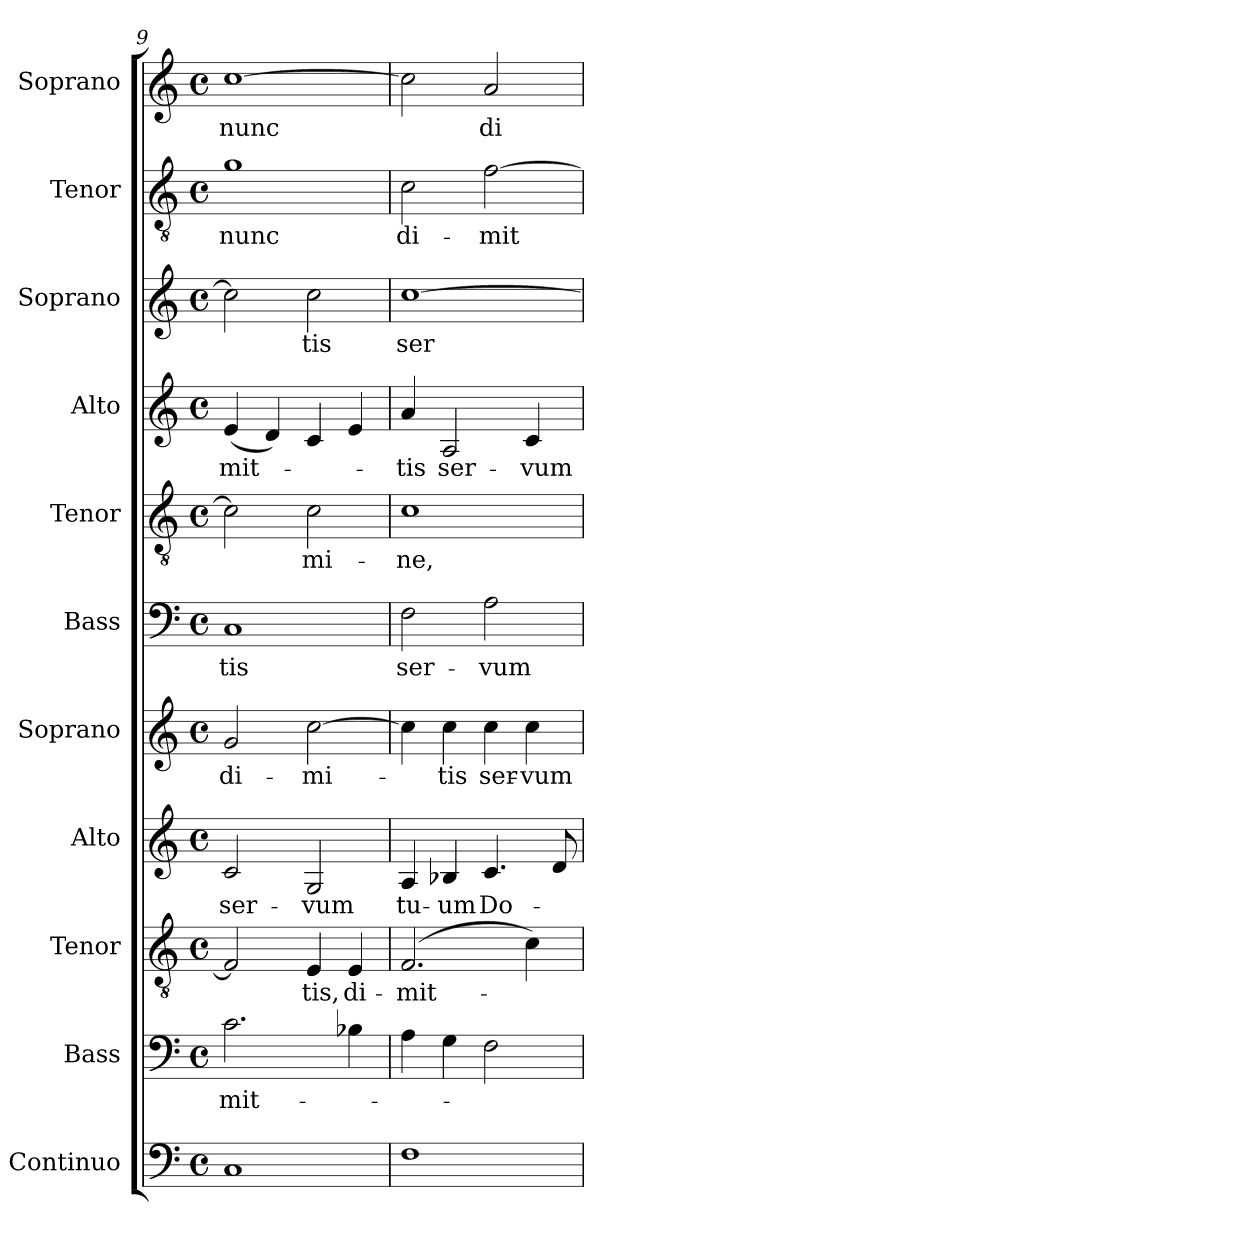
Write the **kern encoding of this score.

**kern	**kern	**text	**kern	**text	**kern	**text	**kern	**text	**kern	**text	**kern	**text	**kern	**text	**kern	**text	**kern	**text	**kern	**text
*part11	*part10	*part10	*part9	*part9	*part8	*part8	*part7	*part7	*part6	*part6	*part5	*part5	*part4	*part4	*part3	*part3	*part2	*part2	*part1	*part1
*staff11	*staff10	*staff10	*staff9	*staff9	*staff8	*staff8	*staff7	*staff7	*staff6	*staff6	*staff5	*staff5	*staff4	*staff4	*staff3	*staff3	*staff2	*staff2	*staff1	*staff1
*I"Continuo	*I"Bass	*	*I"Tenor	*	*I"Alto	*	*I"Soprano	*	*I"Bass	*	*I"Tenor	*	*I"Alto	*	*I"Soprano	*	*I"Tenor	*	*I"Soprano	*
*I'Cont.	*I'B.	*	*I'T.	*	*I'A.	*	*I'S.	*	*I'B.	*	*I'T.	*	*I'A.	*	*I'S.	*	*I'T.	*	*I'S.	*
*clefF4	*clefF4	*	*clefGv2	*	*clefG2	*	*clefG2	*	*clefF4	*	*clefGv2	*	*clefG2	*	*clefG2	*	*clefGv2	*	*clefG2	*
*	*	*	*ITrd7c12	*	*	*	*	*	*	*	*ITrd7c12	*	*	*	*	*	*ITrd7c12	*	*	*
*k[]	*k[]	*	*k[]	*	*k[]	*	*k[]	*	*k[]	*	*k[]	*	*k[]	*	*k[]	*	*k[]	*	*k[]	*
*C:	*C:	*	*C:	*	*C:	*	*C:	*	*C:	*	*C:	*	*C:	*	*C:	*	*C:	*	*C:	*
*M4/4	*M4/4	*	*M4/4	*	*M4/4	*	*M4/4	*	*M4/4	*	*M4/4	*	*M4/4	*	*M4/4	*	*M4/4	*	*M4/4	*
*met(c)	*met(c)	*	*met(c)	*	*met(c)	*	*met(c)	*	*met(c)	*	*met(c)	*	*met(c)	*	*met(c)	*	*met(c)	*	*met(c)	*
=9	=9	=9	=9	=9	=9	=9	=9	=9	=9	=9	=9	=9	=9	=9	=9	=9	=9	=9	=9	=9
!	!	!LO:LY:b:color=#000000	!	!	!	!	!	!	!	!	!	!	!	!	!	!	!	!	!	!
!	!	!	!	!	!	!LO:LY:b:color=#000000	!	!	!	!	!	!	!	!	!	!	!	!	!	!
!	!	!	!	!	!	!	!	!LO:LY:b:color=#000000	!	!	!	!	!	!	!	!	!	!	!	!
!	!	!	!	!	!	!	!	!	!	!LO:LY:b:color=#000000	!	!	!	!	!	!	!	!	!	!
!	!	!	!	!	!	!	!	!	!	!	!	!	!	!LO:LY:b:color=#000000	!	!	!	!	!	!
!	!	!	!	!	!	!	!	!	!	!	!	!	!	!	!	!	!	!LO:LY:b:color=#000000	!	!
!	!	!	!	!	!	!	!	!	!	!	!	!	!	!	!	!	!	!	!	!LO:LY:b:color=#000000
1Ci	2.ci\	-mit-	2FFi/]	.	2ci/	ser-	2gi/	di-	1Ci	-tis	2Ci\]	.	(4ei/	-mit-	2cci\]	.	1Gi	nunc	[1cci	nunc
.	.	.	.	.	.	.	.	.	.	.	.	.	4di/)	.	.	.	.	.	.	.
!	!	!	!	!LO:LY:b:color=#000000	!	!	!	!	!	!	!	!	!	!	!	!	!	!	!	!
!	!	!	!	!	!	!LO:LY:b:color=#000000	!	!	!	!	!	!	!	!	!	!	!	!	!	!
!	!	!	!	!	!	!	!	!LO:LY:b:color=#000000	!	!	!	!	!	!	!	!	!	!	!	!
!	!	!	!	!	!	!	!	!	!	!	!	!LO:LY:b:color=#000000	!	!	!	!	!	!	!	!
!	!	!	!	!	!	!	!	!	!	!	!	!	!	!	!	!LO:LY:b:color=#000000	!	!	!	!
.	.	.	4EEi/	-tis,	2Gi/	-vum	[2cci\	-mi-	.	.	2Ci\	-mi-	4ci/	.	2cci\	-tis	.	.	.	.
!	!	!	!	!LO:LY:b:color=#000000	!	!	!	!	!	!	!	!	!	!	!	!	!	!	!	!
.	4B-i\	.	4EEi/	di-	.	.	.	.	.	.	.	.	4ei/	.	.	.	.	.	.	.
=10	=10	=10	=10	=10	=10	=10	=10	=10	=10	=10	=10	=10	=10	=10	=10	=10	=10	=10	=10	=10
!	!	!	!	!LO:LY:b:color=#000000	!	!	!	!	!	!	!	!	!	!	!	!	!	!	!	!
!	!	!	!	!	!	!LO:LY:b:color=#000000	!	!	!	!	!	!	!	!	!	!	!	!	!	!
!	!	!	!	!	!	!	!	!	!	!LO:LY:b:color=#000000	!	!	!	!	!	!	!	!	!	!
!	!	!	!	!	!	!	!	!	!	!	!	!LO:LY:b:color=#000000	!	!	!	!	!	!	!	!
!	!	!	!	!	!	!	!	!	!	!	!	!	!	!LO:LY:b:color=#000000	!	!	!	!	!	!
!	!	!	!	!	!	!	!	!	!	!	!	!	!	!	!	!LO:LY:b:color=#000000	!	!	!	!
!	!	!	!	!	!	!	!	!	!	!	!	!	!	!	!	!	!	!LO:LY:b:color=#000000	!	!
1Fi	4Ai\	.	(2.FFi/	-mit-	4Ai/	tu-	4cci\]	.	2Fi\	ser-	1Ci	-ne,	4ai/	-tis	[1cci	ser-	2Ci\	di-	2cci\]	.
!	!	!	!	!	!	!LO:LY:b:color=#000000	!	!	!	!	!	!	!	!	!	!	!	!	!	!
!	!	!	!	!	!	!	!	!LO:LY:b:color=#000000	!	!	!	!	!	!	!	!	!	!	!	!
!	!	!	!	!	!	!	!	!	!	!	!	!	!	!LO:LY:b:color=#000000	!	!	!	!	!	!
.	4Gi\	.	.	.	4B-i/	-um	4cci\	-tis	.	.	.	.	2Ai/	ser-	.	.	.	.	.	.
!	!	!	!	!	!	!LO:LY:b:color=#000000	!	!	!	!	!	!	!	!	!	!	!	!	!	!
!	!	!	!	!	!	!	!	!LO:LY:b:color=#000000	!	!	!	!	!	!	!	!	!	!	!	!
!	!	!	!	!	!	!	!	!	!	!LO:LY:b:color=#000000	!	!	!	!	!	!	!	!	!	!
!	!	!	!	!	!	!	!	!	!	!	!	!	!	!	!	!	!	!LO:LY:b:color=#000000	!	!
!	!	!	!	!	!	!	!	!	!	!	!	!	!	!	!	!	!	!	!	!LO:LY:b:color=#000000
.	2Fi\	.	.	.	4.ci/	Do-	4cci\	ser-	2Ai\	-vum	.	.	.	.	.	.	[2Fi\	-mit-	2ai/	di-
!	!	!	!	!	!	!	!	!LO:LY:b:color=#000000	!	!	!	!	!	!	!	!	!	!	!	!
!	!	!	!	!	!	!	!	!	!	!	!	!	!	!LO:LY:b:color=#000000	!	!	!	!	!	!
.	.	.	4Ci\)	.	.	.	4cci\	-vum	.	.	.	.	4ci/	-vum	.	.	.	.	.	.
.	.	.	.	.	8di/	.	.	.	.	.	.	.	.	.	.	.	.	.	.	.
=	=	=	=	=	=	=	=	=	=	=	=	=	=	=	=	=	=	=	=	=
*-	*-	*-	*-	*-	*-	*-	*-	*-	*-	*-	*-	*-	*-	*-	*-	*-	*-	*-	*-	*-
